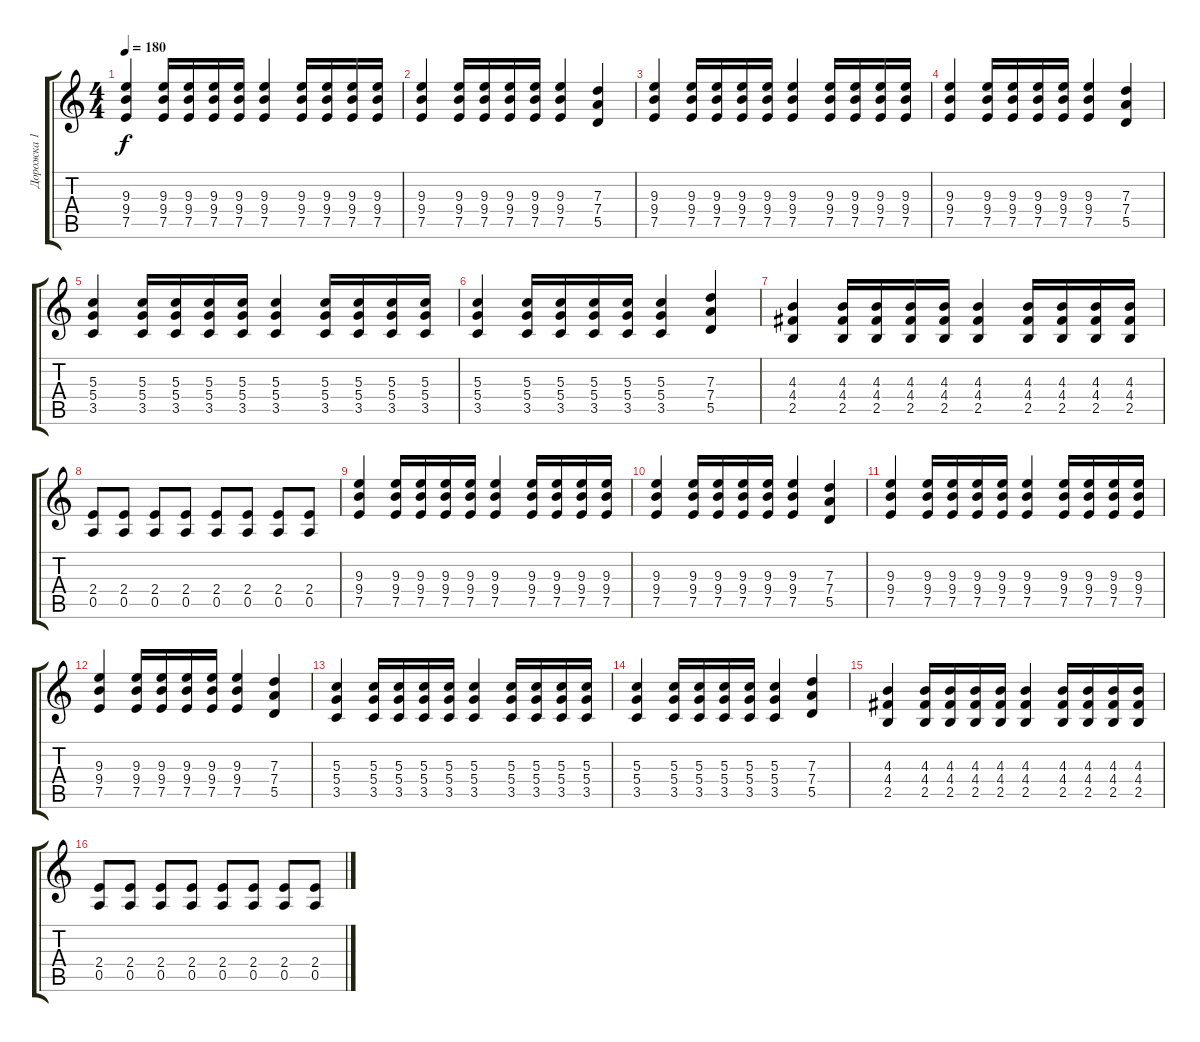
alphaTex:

\track ("Дорожка 1" "Дорожка 1") {instrument distortionguitar}
\staff {score tabs}
\tuning (E4 B3 G3 D3 A2 E2) {hide}
\ts (4 4)
\tempo 180
\clef g2
\ks c
(9.3 9.4 7.5).4{dy f} (9.3 9.4 7.5).16 (9.3 9.4 7.5).16 (9.3 9.4 7.5).16 (9.3 9.4 7.5).16 (9.3 9.4 7.5).4 (9.3 9.4 7.5).16 (9.3 9.4 7.5).16 (9.3 9.4 7.5).16 (9.3 9.4 7.5).16 |
(9.3 9.4 7.5).4 (9.3 9.4 7.5).16 (9.3 9.4 7.5).16 (9.3 9.4 7.5).16 (9.3 9.4 7.5).16 (9.3 9.4 7.5).4 (7.3 7.4 5.5).4 |
(9.3 9.4 7.5).4 (9.3 9.4 7.5).16 (9.3 9.4 7.5).16 (9.3 9.4 7.5).16 (9.3 9.4 7.5).16 (9.3 9.4 7.5).4 (9.3 9.4 7.5).16 (9.3 9.4 7.5).16 (9.3 9.4 7.5).16 (9.3 9.4 7.5).16 |
(9.3 9.4 7.5).4 (9.3 9.4 7.5).16 (9.3 9.4 7.5).16 (9.3 9.4 7.5).16 (9.3 9.4 7.5).16 (9.3 9.4 7.5).4 (7.3 7.4 5.5).4 |
(5.3 5.4 3.5).4 (5.3 5.4 3.5).16 (5.3 5.4 3.5).16 (5.3 5.4 3.5).16 (5.3 5.4 3.5).16 (5.3 5.4 3.5).4 (5.3 5.4 3.5).16 (5.3 5.4 3.5).16 (5.3 5.4 3.5).16 (5.3 5.4 3.5).16 |
(5.3 5.4 3.5).4 (5.3 5.4 3.5).16 (5.3 5.4 3.5).16 (5.3 5.4 3.5).16 (5.3 5.4 3.5).16 (5.3 5.4 3.5).4 (7.3 7.4 5.5).4 |
(4.3 4.4 2.5).4 (4.3 4.4 2.5).16 (4.3 4.4 2.5).16 (4.3 4.4 2.5).16 (4.3 4.4 2.5).16 (4.3 4.4 2.5).4 (4.3 4.4 2.5).16 (4.3 4.4 2.5).16 (4.3 4.4 2.5).16 (4.3 4.4 2.5).16 |
(2.4 0.5).8 (2.4 0.5).8 (2.4 0.5).8 (2.4 0.5).8 (2.4 0.5).8 (2.4 0.5).8 (2.4 0.5).8 (2.4 0.5).8 |
(9.3 9.4 7.5).4 (9.3 9.4 7.5).16 (9.3 9.4 7.5).16 (9.3 9.4 7.5).16 (9.3 9.4 7.5).16 (9.3 9.4 7.5).4 (9.3 9.4 7.5).16 (9.3 9.4 7.5).16 (9.3 9.4 7.5).16 (9.3 9.4 7.5).16 |
(9.3 9.4 7.5).4 (9.3 9.4 7.5).16 (9.3 9.4 7.5).16 (9.3 9.4 7.5).16 (9.3 9.4 7.5).16 (9.3 9.4 7.5).4 (7.3 7.4 5.5).4 |
(9.3 9.4 7.5).4 (9.3 9.4 7.5).16 (9.3 9.4 7.5).16 (9.3 9.4 7.5).16 (9.3 9.4 7.5).16 (9.3 9.4 7.5).4 (9.3 9.4 7.5).16 (9.3 9.4 7.5).16 (9.3 9.4 7.5).16 (9.3 9.4 7.5).16 |
(9.3 9.4 7.5).4 (9.3 9.4 7.5).16 (9.3 9.4 7.5).16 (9.3 9.4 7.5).16 (9.3 9.4 7.5).16 (9.3 9.4 7.5).4 (7.3 7.4 5.5).4 |
(5.3 5.4 3.5).4 (5.3 5.4 3.5).16 (5.3 5.4 3.5).16 (5.3 5.4 3.5).16 (5.3 5.4 3.5).16 (5.3 5.4 3.5).4 (5.3 5.4 3.5).16 (5.3 5.4 3.5).16 (5.3 5.4 3.5).16 (5.3 5.4 3.5).16 |
(5.3 5.4 3.5).4 (5.3 5.4 3.5).16 (5.3 5.4 3.5).16 (5.3 5.4 3.5).16 (5.3 5.4 3.5).16 (5.3 5.4 3.5).4 (7.3 7.4 5.5).4 |
(4.3 4.4 2.5).4 (4.3 4.4 2.5).16 (4.3 4.4 2.5).16 (4.3 4.4 2.5).16 (4.3 4.4 2.5).16 (4.3 4.4 2.5).4 (4.3 4.4 2.5).16 (4.3 4.4 2.5).16 (4.3 4.4 2.5).16 (4.3 4.4 2.5).16 |
(2.4 0.5).8 (2.4 0.5).8 (2.4 0.5).8 (2.4 0.5).8 (2.4 0.5).8 (2.4 0.5).8 (2.4 0.5).8 (2.4 0.5).8
